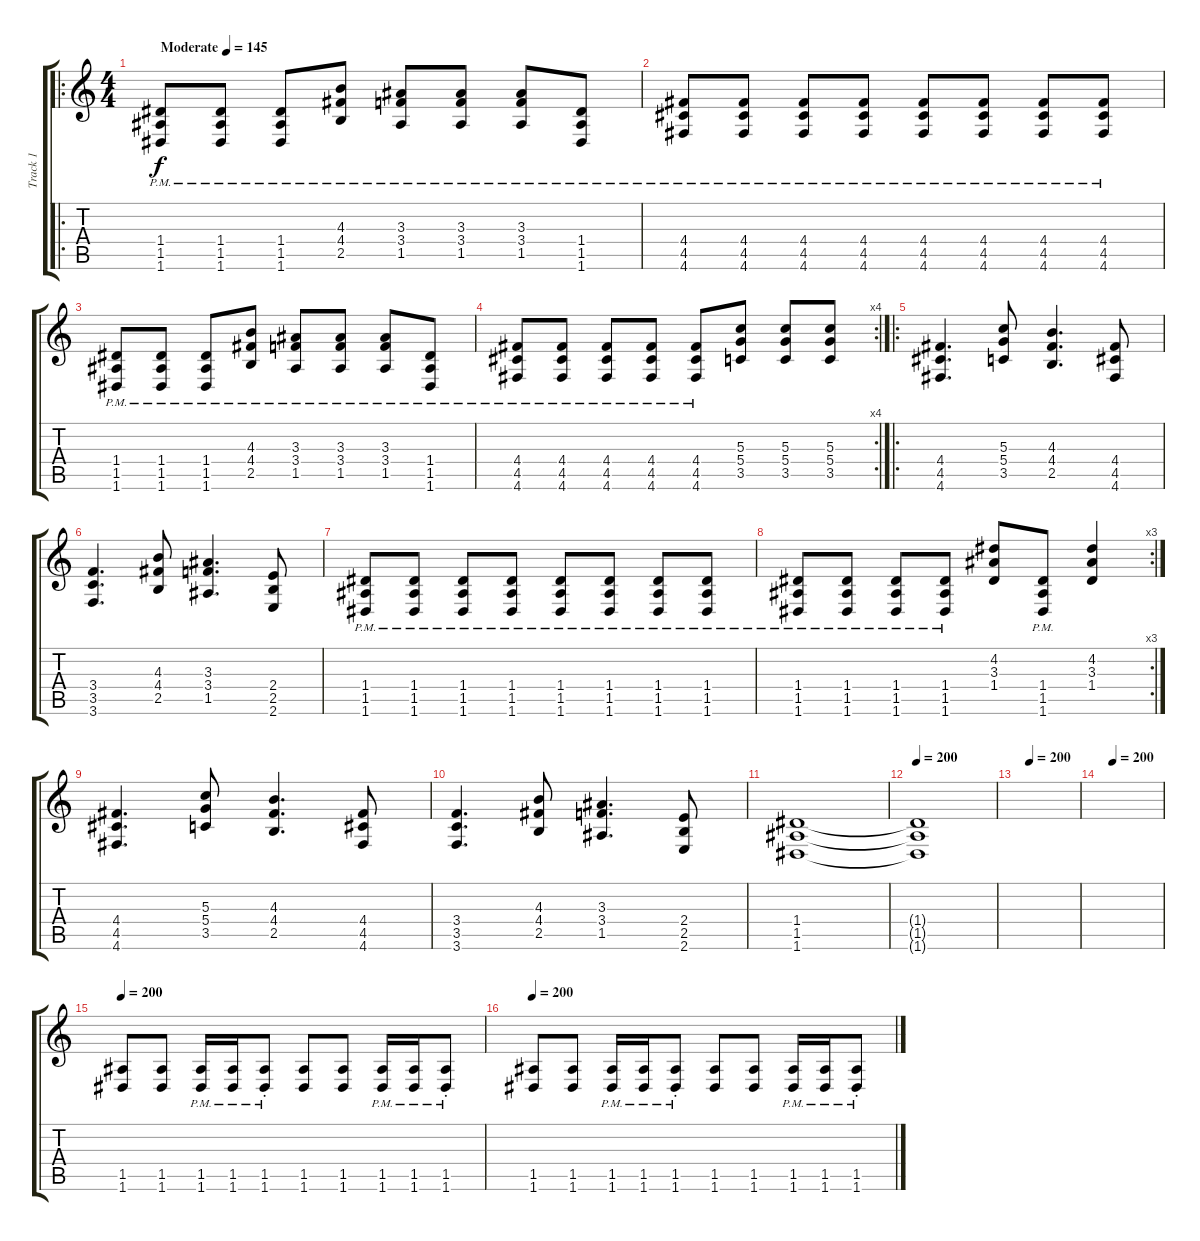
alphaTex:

\track ("Track 1" "Track 1") {instrument distortionguitar}
\staff {score tabs}
\tuning (D4 B3 G3 D3 A2 D2) {hide}
\ro
\ts (4 4)
\tempo (145 "Moderate")
\clef g2
\ks c
(1.4{pm} 1.5{pm} 1.6{pm}).8{dy f instrument distortionguitar} (1.4{pm} 1.5{pm} 1.6{pm}).8 (1.4{pm} 1.5{pm} 1.6{pm}).8 (4.3{pm} 4.4{pm} 2.5{pm}).8 (3.3{pm} 3.4{pm} 1.5{pm}).8 (3.3{pm} 3.4{pm} 1.5{pm}).8 (3.3{pm} 3.4{pm} 1.5{pm}).8 (1.4{pm} 1.5{pm} 1.6{pm}).8 |
(4.4{pm} 4.5{pm} 4.6{pm}).8 (4.4{pm} 4.5{pm} 4.6{pm}).8 (4.4{pm} 4.5{pm} 4.6{pm}).8 (4.4{pm} 4.5{pm} 4.6{pm}).8 (4.4{pm} 4.5{pm} 4.6{pm}).8 (4.4{pm} 4.5{pm} 4.6{pm}).8 (4.4{pm} 4.5{pm} 4.6{pm}).8 (4.4{pm} 4.5{pm} 4.6{pm}).8 |
(1.4{pm} 1.5{pm} 1.6{pm}).8 (1.4{pm} 1.5{pm} 1.6{pm}).8 (1.4{pm} 1.5{pm} 1.6{pm}).8 (4.3{pm} 4.4{pm} 2.5{pm}).8 (3.3{pm} 3.4{pm} 1.5{pm}).8 (3.3{pm} 3.4{pm} 1.5{pm}).8 (3.3{pm} 3.4{pm} 1.5{pm}).8 (1.4{pm} 1.5{pm} 1.6{pm}).8 |
\rc 4
(4.4{pm} 4.5{pm} 4.6{pm}).8 (4.4{pm} 4.5{pm} 4.6{pm}).8 (4.4{pm} 4.5{pm} 4.6{pm}).8 (4.4{pm} 4.5{pm} 4.6{pm}).8 (4.4{pm} 4.5{pm} 4.6{pm}).8 (5.3 5.4 3.5).8 (5.3 5.4 3.5).8 (5.3 5.4 3.5).8 |
\ro
(4.4 4.5 4.6).4{d} (5.3 5.4 3.5).8 (4.3 4.4 2.5).4{d} (4.4 4.5 4.6).8 |
(3.4 3.5 3.6).4{d} (4.3 4.4 2.5).8 (3.3 3.4 1.5).4{d} (2.4 2.5 2.6).8 |
(1.4{pm} 1.5{pm} 1.6{pm}).8 (1.4{pm} 1.5{pm} 1.6{pm}).8 (1.4{pm} 1.5{pm} 1.6{pm}).8 (1.4{pm} 1.5{pm} 1.6{pm}).8 (1.4{pm} 1.5{pm} 1.6{pm}).8 (1.4{pm} 1.5{pm} 1.6{pm}).8 (1.4{pm} 1.5{pm} 1.6{pm}).8 (1.4{pm} 1.5{pm} 1.6{pm}).8 |
\rc 3
(1.4{pm} 1.5{pm} 1.6{pm}).8 (1.4{pm} 1.5{pm} 1.6{pm}).8 (1.4{pm} 1.5{pm} 1.6{pm}).8 (1.4{pm} 1.5{pm} 1.6{pm}).8 (4.2 3.3 1.4).8 (1.4{pm} 1.5{pm} 1.6{pm}).8 (4.2 3.3 1.4).4 |
(4.4 4.5 4.6).4{d} (5.3 5.4 3.5).8 (4.3 4.4 2.5).4{d} (4.4 4.5 4.6).8 |
(3.4 3.5 3.6).4{d} (4.3 4.4 2.5).8 (3.3 3.4 1.5).4{d} (2.4 2.5 2.6).8 |
(1.4 1.5 1.6).1 |
\tempo 200
(1.4{t} 1.5{t} 1.6{t}).1 |
\tempo (200 0.21875)
|
\tempo (200 0.21875)
|
\tempo 200
(1.5 1.6).8 (1.5 1.6).8 (1.5{pm} 1.6{pm}).16 (1.5{pm} 1.6{pm}).16 (1.5{pm} 1.6{pm st}).8 (1.5 1.6).8 (1.5 1.6).8 (1.5{pm} 1.6{pm}).16 (1.5{pm} 1.6{pm}).16 (1.5{pm} 1.6{pm st}).8 |
\tempo 200
(1.5 1.6).8 (1.5 1.6).8 (1.5{pm} 1.6{pm}).16 (1.5{pm} 1.6{pm}).16 (1.5{pm st} 1.6{pm}).8 (1.5 1.6).8 (1.5 1.6).8 (1.5{pm} 1.6{pm}).16 (1.5{pm} 1.6{pm}).16 (1.5{pm st} 1.6{pm}).8
